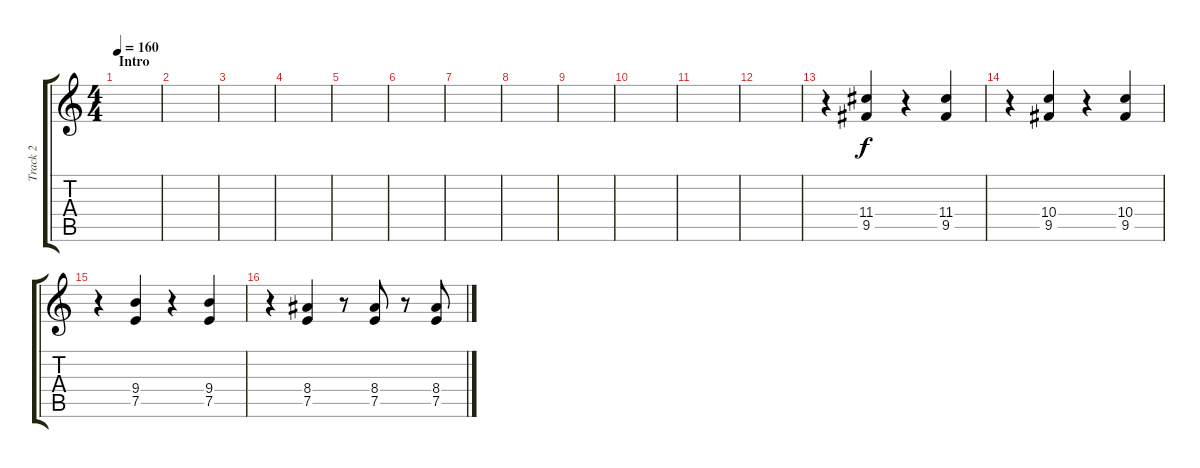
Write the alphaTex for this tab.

\track ("Track 2" "Track 2") {instrument overdrivenguitar}
\staff {score tabs}
\tuning (E4 B3 G3 D3 A2 E2) {hide}
\ts (4 4)
\section ("" "Intro")
\tempo 160
\clef g2
\ks c
|
|
|
|
|
|
|
|
|
|
|
|
r.4 (11.4 9.5).4 r.4 (11.4 9.5).4 |
r.4 (10.4 9.5).4 r.4 (10.4 9.5).4 |
r.4 (9.4 7.5).4 r.4 (9.4 7.5).4 |
r.4 (8.4 7.5).4 r.8 (8.4 7.5).8 r.8 (8.4 7.5).8
